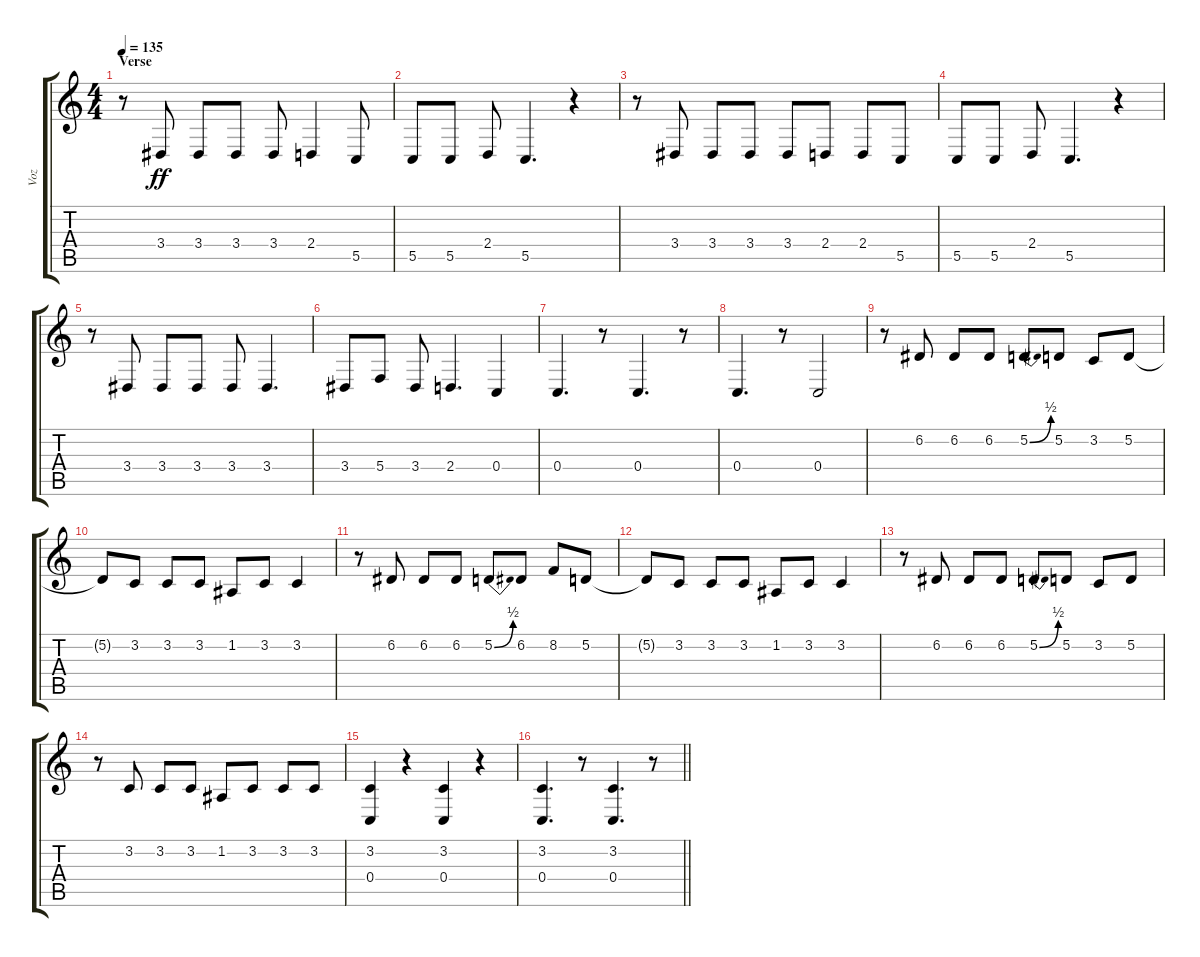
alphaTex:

\track ("Voz" "Voz") {instrument oboe}
\staff {score tabs}
\tuning (D4 A3 F3 C3 G2 C2) {hide}
\ts (4 4)
\section ("" "Verse")
\tempo 135
\clef g2
\ks c
r.8{dy ff} 3.4.8 3.4.8 3.4.8 3.4.8 2.4.4 5.5.8 |
5.5.8 5.5.8 2.4.8 5.5.4{d} r.4 |
r.8 3.4.8 3.4.8 3.4.8 3.4.8 2.4.8 2.4.8 5.5.8 |
5.5.8 5.5.8 2.4.8 5.5.4{d} r.4 |
r.8 3.4.8 3.4.8 3.4.8 3.4.8 3.4.4{d} |
3.4.8 5.4.8 3.4.8 2.4.4{d} 0.4.4 |
0.4.4{d} r.8 0.4.4{d} r.8 |
0.4.4{d} r.8 0.4.2 |
r.8 6.2.8 6.2.8 6.2.8 5.2{be (bend 0 0 60 2)}.8 5.2.8 3.2.8 5.2.8 |
5.2{t}.8 3.2.8 3.2.8 3.2.8 1.2.8 3.2.8 3.2.4 |
r.8 6.2.8 6.2.8 6.2.8 5.2{be (bend 0 0 60 2)}.8 6.2.8 8.2.8 5.2.8 |
5.2{t}.8 3.2.8 3.2.8 3.2.8 1.2.8 3.2.8 3.2.4 |
r.8 6.2.8 6.2.8 6.2.8 5.2{be (bend 0 0 60 2)}.8 5.2.8 3.2.8 5.2.8 |
r.8 3.2.8 3.2.8 3.2.8 1.2.8 3.2.8 3.2.8 3.2.8 |
(3.2 0.4).4 r.4 (3.2 0.4).4 r.4 |
\barLineRight lightlight
(3.2 0.4).4{d} r.8 (3.2 0.4).4{d} r.8
